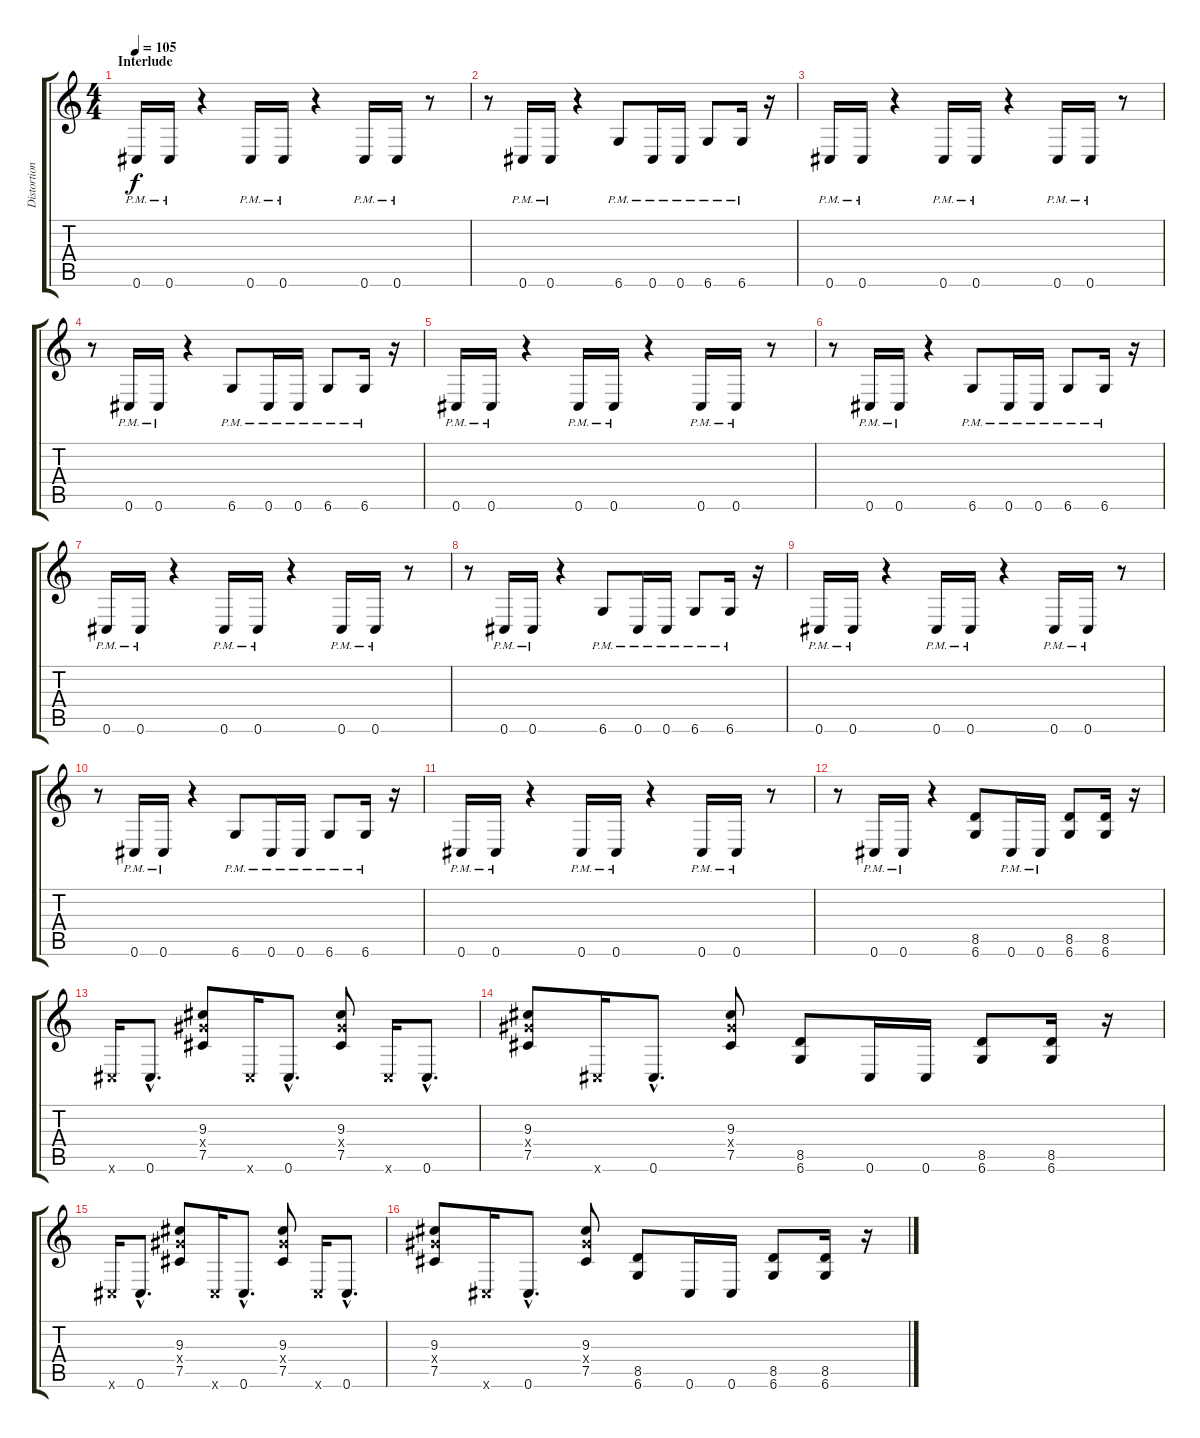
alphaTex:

\track ("Distortion Guitar1" "Distortion") {instrument distortionguitar}
\staff {score tabs}
\tuning (Db4 Ab3 E3 B2 Gb2 Db2) {hide}
\ts (4 4)
\section ("" "Interlude")
\tempo 105
\clef g2
\ks c
0.6{pm}.16{dy f} 0.6{pm}.16 r.4 0.6{pm}.16 0.6{pm}.16 r.4 0.6{pm}.16 0.6{pm}.16 r.8 |
r.8 0.6{pm}.16 0.6{pm}.16 r.4 6.6{pm}.8 0.6{pm}.16 0.6{pm}.16 6.6{pm}.8 6.6{pm}.16 r.16 |
0.6{pm}.16 0.6{pm}.16 r.4 0.6{pm}.16 0.6{pm}.16 r.4 0.6{pm}.16 0.6{pm}.16 r.8 |
r.8 0.6{pm}.16 0.6{pm}.16 r.4 6.6{pm}.8 0.6{pm}.16 0.6{pm}.16 6.6{pm}.8 6.6{pm}.16 r.16 |
0.6{pm}.16 0.6{pm}.16 r.4 0.6{pm}.16 0.6{pm}.16 r.4 0.6{pm}.16 0.6{pm}.16 r.8 |
r.8 0.6{pm}.16 0.6{pm}.16 r.4 6.6{pm}.8 0.6{pm}.16 0.6{pm}.16 6.6{pm}.8 6.6{pm}.16 r.16 |
0.6{pm}.16 0.6{pm}.16 r.4 0.6{pm}.16 0.6{pm}.16 r.4 0.6{pm}.16 0.6{pm}.16 r.8 |
r.8 0.6{pm}.16 0.6{pm}.16 r.4 6.6{pm}.8 0.6{pm}.16 0.6{pm}.16 6.6{pm}.8 6.6{pm}.16 r.16 |
0.6{pm}.16 0.6{pm}.16 r.4 0.6{pm}.16 0.6{pm}.16 r.4 0.6{pm}.16 0.6{pm}.16 r.8 |
r.8 0.6{pm}.16 0.6{pm}.16 r.4 6.6{pm}.8 0.6{pm}.16 0.6{pm}.16 6.6{pm}.8 6.6{pm}.16 r.16 |
0.6{pm}.16 0.6{pm}.16 r.4 0.6{pm}.16 0.6{pm}.16 r.4 0.6{pm}.16 0.6{pm}.16 r.8 |
r.8 0.6{pm}.16 0.6{pm}.16 r.4 (8.5 6.6).8 0.6{pm}.16 0.6{pm}.16 (8.5 6.6).8 (8.5 6.6).16 r.16 |
0.6{x}.16 0.6{hac}.8{d} (9.3 9.4{x} 7.5).8 0.6{x}.16 0.6{hac}.8{d} (9.3 9.4{x} 7.5).8 0.6{x}.16 0.6{hac}.8{d} |
(9.3 9.4{x} 7.5).8 0.6{x}.16 0.6{hac}.8{d} (9.3 9.4{x} 7.5).8 (8.5 6.6).8 0.6.16 0.6.16 (8.5 6.6).8 (8.5 6.6).16 r.16 |
0.6{x}.16 0.6{hac}.8{d} (9.3 9.4{x} 7.5).8 0.6{x}.16 0.6{hac}.8{d} (9.3 9.4{x} 7.5).8 0.6{x}.16 0.6{hac}.8{d} |
(9.3 9.4{x} 7.5).8 0.6{x}.16 0.6{hac}.8{d} (9.3 9.4{x} 7.5).8 (8.5 6.6).8 0.6.16 0.6.16 (8.5 6.6).8 (8.5 6.6).16 r.16
